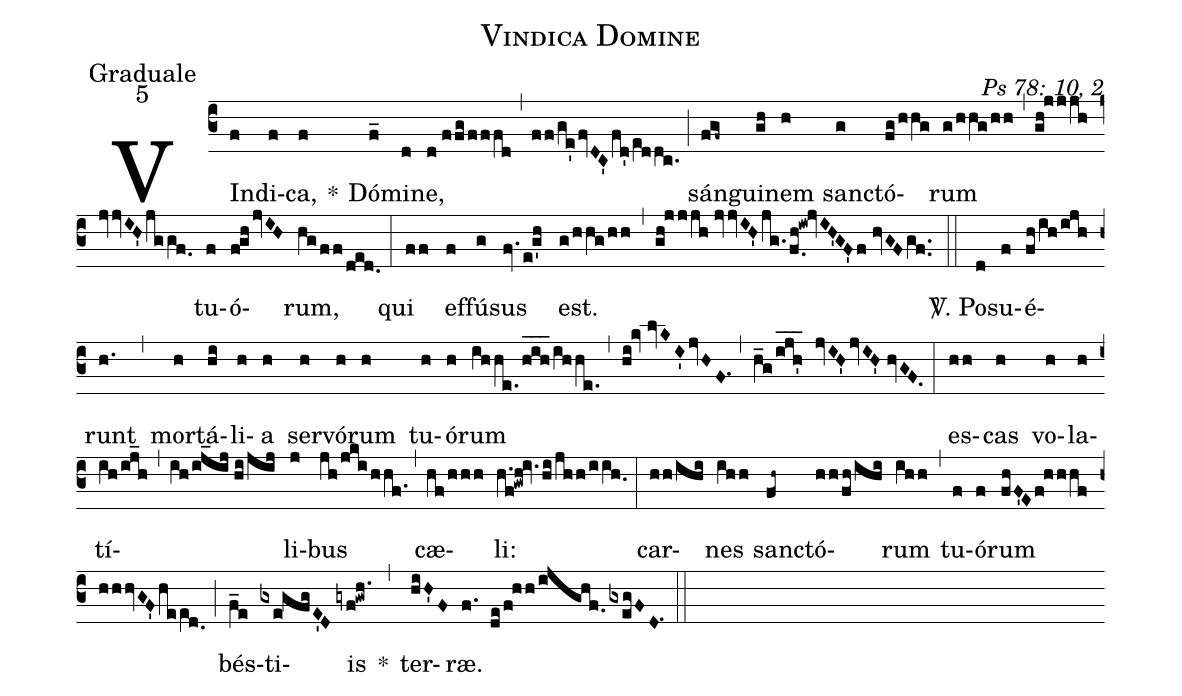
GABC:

name: Vindica Domine;
office-part: Graduale;
mode: 5;
commentary: Ps 78: 10, 2;
%%
(c3) VIn(f)di(f)ca,(f) *() Dó(f_)mi(d)ne,(d//ffg/fffd) (,) (ff/ge'fvDC'fd'/e[ll:1]ddc.) (;) sán(fgf~)gui(gh)nem(h) sanc(g)tó(fg/hhg)rum(g/hhg/hh) (,) (gh!jjjh//jvvIH'jggf.0) tu(f)ó(fghjvIH)rum,(hgff/ded.) (:)
qui(ff) ef(f)fú(g)sus(fv.e!g'h) est.(g/hhg/hh) (,) (gh!jjjh//jvvIH'jg./f.0h!iw!jvIH'GF'f//hvGFgf..) (::)
<sp>V/</sp>. Po(d)su(f)é(fh/ih/ijh)runt(h.) (,) mor(h)tá(hi)li(h)a(h) ser(h)vó(h)rum(h) tu(h)ó(h)rum(ihhe./h_i_h_/ihhe.) (,) (hi!kv//lvKI'jvHF.1) (,) (h_g/ijh'___ jvIH'jvIH'//hvGF.) (:)
es(hh)cas(h) vo(h)la(h)tí(ih/ij_h)(,)(ih/ij_ij//hi/jij)li(j)bus(jh/jkihhf.) (,) cæ(hf/hhh)li:(h.f!gwh!iv.hi/jhh/iih.0) (:)
car(hh/ihi)nes(ihh) sanc(fh~)tó(hh/fh/ihi)rum(ihh) (,) tu(f)ó(f)rum(fhF'Ef!hhhf//hhhvGF'hee[ll:1]d.0) (;) bés(f_e)ti(gxe!gfgE'D)is(gyf!gwh.) *(,)
ter(hiH'F)ræ.(f. de/f!hh/ijghf.0gxegFD.1) (::)
